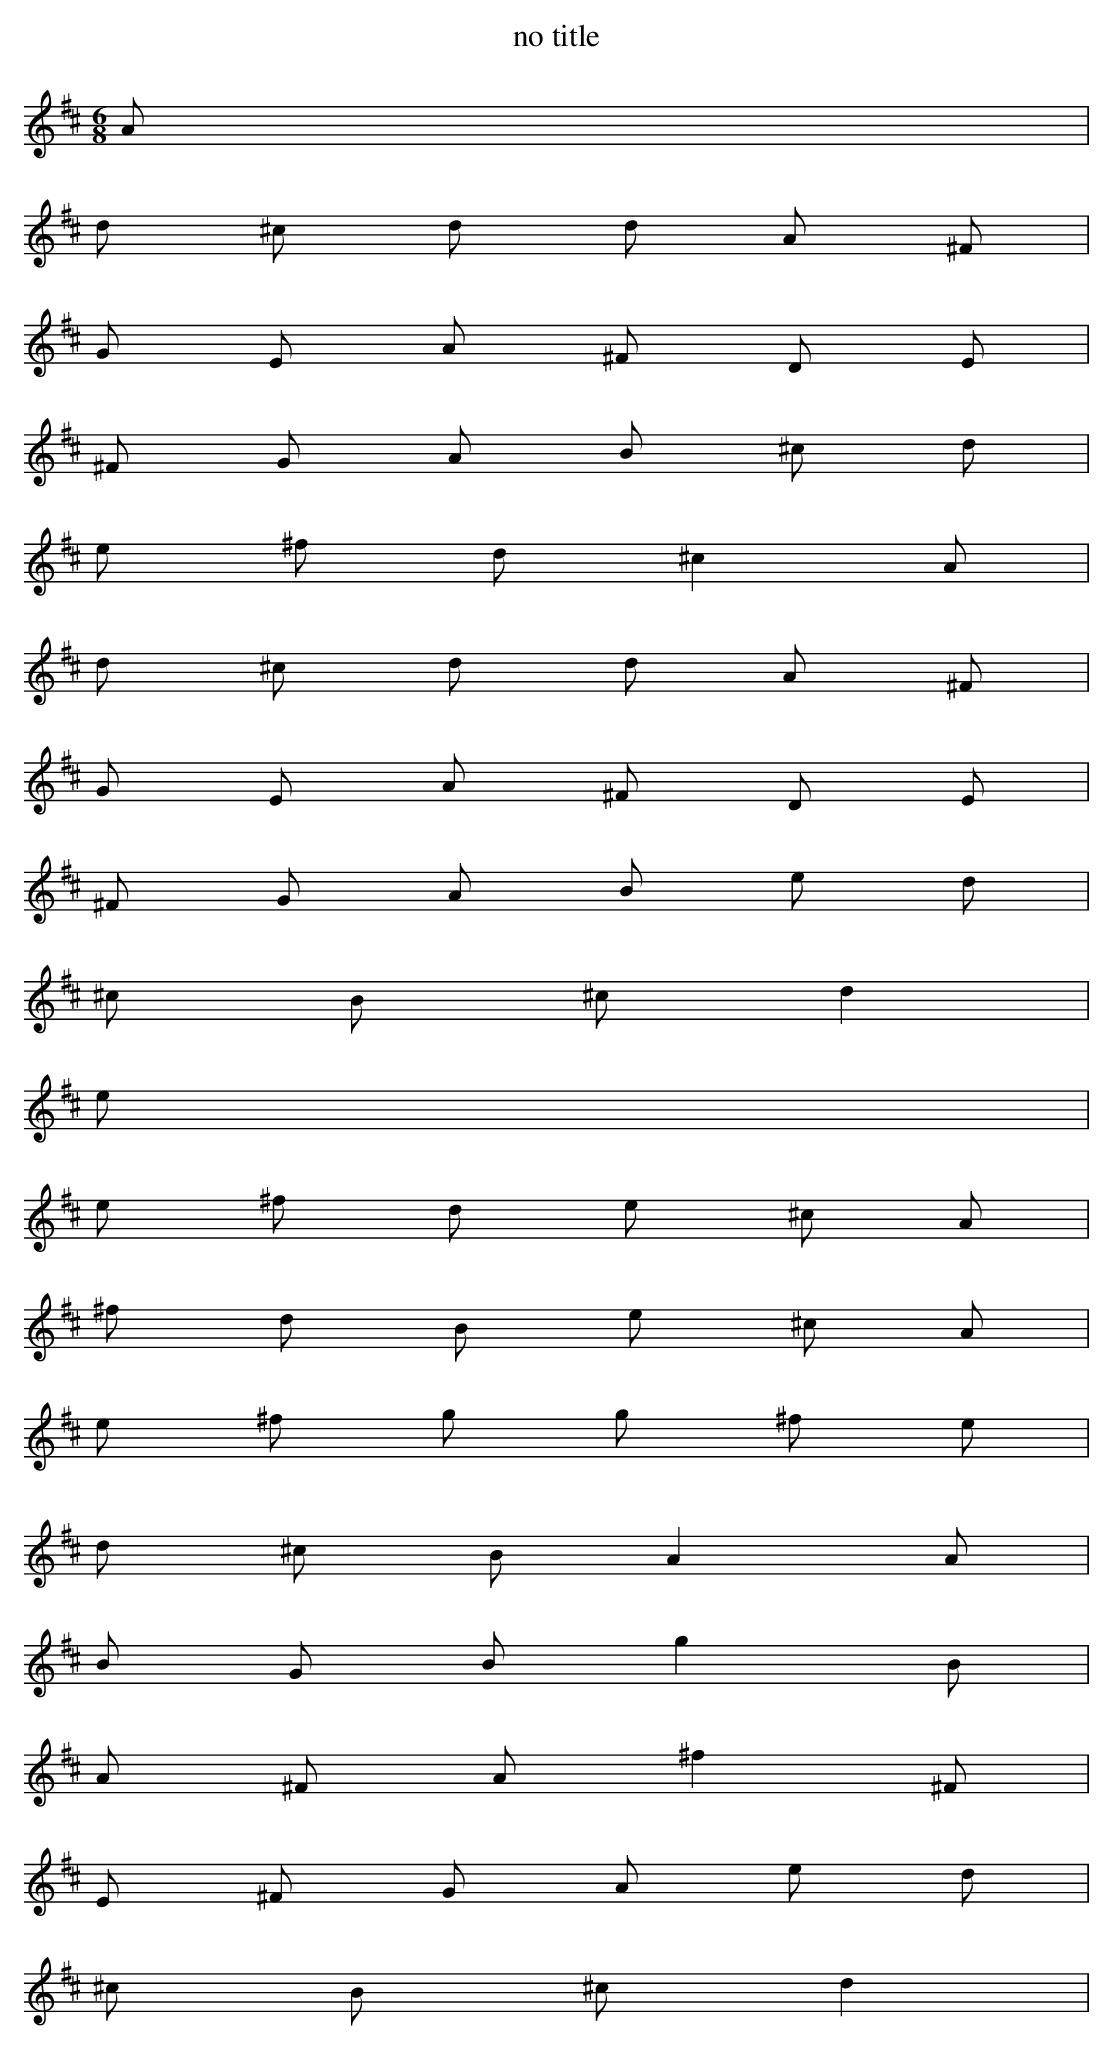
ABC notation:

X:1
T:no title
M:6/8
K:D
L:1/4
A/2 |
 D'/2 ^C'/2 D'/2 D'/2 A/2 ^F/2 |
 G/2 E/2 A/2 ^F/2 D/2 E/2 |
 ^F/2 G/2 A/2 B/2 ^C'/2 D'/2 |
 E'/2 ^F'/2 D'/2 ^C' A/2 |
 D'/2 ^C'/2 D'/2 D'/2 A/2 ^F/2 |
 G/2 E/2 A/2 ^F/2 D/2 E/2 |
 ^F/2 G/2 A/2 B/2 E'/2 D'/2 |
 ^C'/2 B/2 ^C'/2 D' |
 E'/2 |
 E'/2 ^F'/2 D'/2 E'/2 ^C'/2 A/2 |
 ^F'/2 D'/2 B/2 E'/2 ^C'/2 A/2 |
 E'/2 ^F'/2 G'/2 G'/2 ^F'/2 E'/2 |
 D'/2 ^C'/2 B/2 A A/2 |
 B/2 G/2 B/2 G' B/2 |
 A/2 ^F/2 A/2 ^F' ^F/2 |
 E/2 ^F/2 G/2 A/2 E'/2 D'/2 |
 ^C'/2 B/2 ^C'/2 D' |
